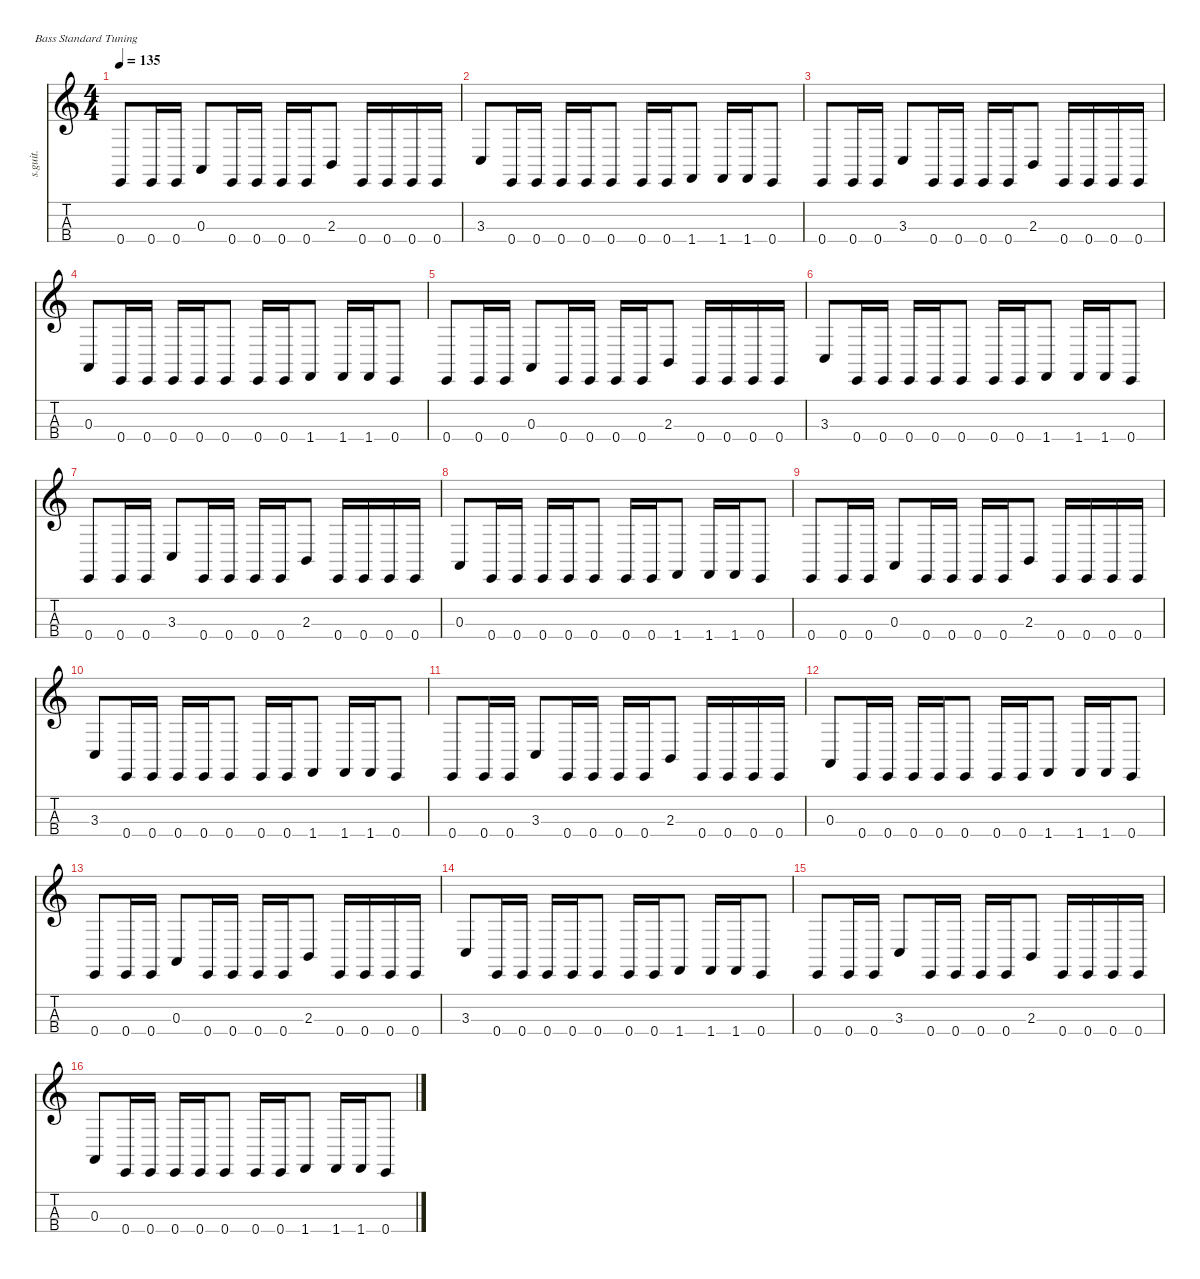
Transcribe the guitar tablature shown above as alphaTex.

\defaultSystemsLayout 4
\hideDynamics
\bracketExtendMode nobrackets
\otherSystemsTrackNameOrientation horizontal
\track ("Cliff Burton (Bass)" "s.guit.") {instrument acousticguitarsteel}
\staff {score tabs}
\tuning (G2 D2 A1 E1)
\ts (4 4)
\tempo 135
\clef g2
\ks c
0.4.8{dy f beam Up} 0.4.16{beam Up} 0.4.16{beam Up} 0.3.8{beam Up} 0.4.16{beam Up} 0.4.16{beam Up} 0.4.16{beam Up} 0.4.16{beam Up} 2.3.8{beam Up} 0.4.16{beam Up} 0.4.16{beam Up} 0.4.16{beam Up} 0.4.16{beam Up} |
3.3.8{beam Up} 0.4.16{beam Up} 0.4.16{beam Up} 0.4.16{beam Up} 0.4.16{beam Up} 0.4.8{beam Up} 0.4.16{beam Up} 0.4.16{beam Up} 1.4.8{beam Up} 1.4.16{beam Up} 1.4.16{beam Up} 0.4.8{beam Up} |
0.4.8{beam Up} 0.4.16{beam Up} 0.4.16{beam Up} 3.3.8{beam Up} 0.4.16{beam Up} 0.4.16{beam Up} 0.4.16{beam Up} 0.4.16{beam Up} 2.3.8{beam Up} 0.4.16{beam Up} 0.4.16{beam Up} 0.4.16{beam Up} 0.4.16{beam Up} |
0.3.8{beam Up} 0.4.16{beam Up} 0.4.16{beam Up} 0.4.16{beam Up} 0.4.16{beam Up} 0.4.8{beam Up} 0.4.16{beam Up} 0.4.16{beam Up} 1.4.8{beam Up} 1.4.16{beam Up} 1.4.16{beam Up} 0.4.8{beam Up} |
0.4.8{beam Up} 0.4.16{beam Up} 0.4.16{beam Up} 0.3.8{beam Up} 0.4.16{beam Up} 0.4.16{beam Up} 0.4.16{beam Up} 0.4.16{beam Up} 2.3.8{beam Up} 0.4.16{beam Up} 0.4.16{beam Up} 0.4.16{beam Up} 0.4.16{beam Up} |
3.3.8{beam Up} 0.4.16{beam Up} 0.4.16{beam Up} 0.4.16{beam Up} 0.4.16{beam Up} 0.4.8{beam Up} 0.4.16{beam Up} 0.4.16{beam Up} 1.4.8{beam Up} 1.4.16{beam Up} 1.4.16{beam Up} 0.4.8{beam Up} |
0.4.8{beam Up} 0.4.16{beam Up} 0.4.16{beam Up} 3.3.8{beam Up} 0.4.16{beam Up} 0.4.16{beam Up} 0.4.16{beam Up} 0.4.16{beam Up} 2.3.8{beam Up} 0.4.16{beam Up} 0.4.16{beam Up} 0.4.16{beam Up} 0.4.16{beam Up} |
0.3.8{beam Up} 0.4.16{beam Up} 0.4.16{beam Up} 0.4.16{beam Up} 0.4.16{beam Up} 0.4.8{beam Up} 0.4.16{beam Up} 0.4.16{beam Up} 1.4.8{beam Up} 1.4.16{beam Up} 1.4.16{beam Up} 0.4.8{beam Up} |
0.4.8{beam Up} 0.4.16{beam Up} 0.4.16{beam Up} 0.3.8{beam Up} 0.4.16{beam Up} 0.4.16{beam Up} 0.4.16{beam Up} 0.4.16{beam Up} 2.3.8{beam Up} 0.4.16{beam Up} 0.4.16{beam Up} 0.4.16{beam Up} 0.4.16{beam Up} |
3.3.8{beam Up} 0.4.16{beam Up} 0.4.16{beam Up} 0.4.16{beam Up} 0.4.16{beam Up} 0.4.8{beam Up} 0.4.16{beam Up} 0.4.16{beam Up} 1.4.8{beam Up} 1.4.16{beam Up} 1.4.16{beam Up} 0.4.8{beam Up} |
0.4.8{beam Up} 0.4.16{beam Up} 0.4.16{beam Up} 3.3.8{beam Up} 0.4.16{beam Up} 0.4.16{beam Up} 0.4.16{beam Up} 0.4.16{beam Up} 2.3.8{beam Up} 0.4.16{beam Up} 0.4.16{beam Up} 0.4.16{beam Up} 0.4.16{beam Up} |
0.3.8{beam Up} 0.4.16{beam Up} 0.4.16{beam Up} 0.4.16{beam Up} 0.4.16{beam Up} 0.4.8{beam Up} 0.4.16{beam Up} 0.4.16{beam Up} 1.4.8{beam Up} 1.4.16{beam Up} 1.4.16{beam Up} 0.4.8{beam Up} |
0.4.8{beam Up} 0.4.16{beam Up} 0.4.16{beam Up} 0.3.8{beam Up} 0.4.16{beam Up} 0.4.16{beam Up} 0.4.16{beam Up} 0.4.16{beam Up} 2.3.8{beam Up} 0.4.16{beam Up} 0.4.16{beam Up} 0.4.16{beam Up} 0.4.16{beam Up} |
3.3.8{beam Up} 0.4.16{beam Up} 0.4.16{beam Up} 0.4.16{beam Up} 0.4.16{beam Up} 0.4.8{beam Up} 0.4.16{beam Up} 0.4.16{beam Up} 1.4.8{beam Up} 1.4.16{beam Up} 1.4.16{beam Up} 0.4.8{beam Up} |
0.4.8{beam Up} 0.4.16{beam Up} 0.4.16{beam Up} 3.3.8{beam Up} 0.4.16{beam Up} 0.4.16{beam Up} 0.4.16{beam Up} 0.4.16{beam Up} 2.3.8{beam Up} 0.4.16{beam Up} 0.4.16{beam Up} 0.4.16{beam Up} 0.4.16{beam Up} |
0.3.8{beam Up} 0.4.16{beam Up} 0.4.16{beam Up} 0.4.16{beam Up} 0.4.16{beam Up} 0.4.8{beam Up} 0.4.16{beam Up} 0.4.16{beam Up} 1.4.8{beam Up} 1.4.16{beam Up} 1.4.16{beam Up} 0.4.8{beam Up}
